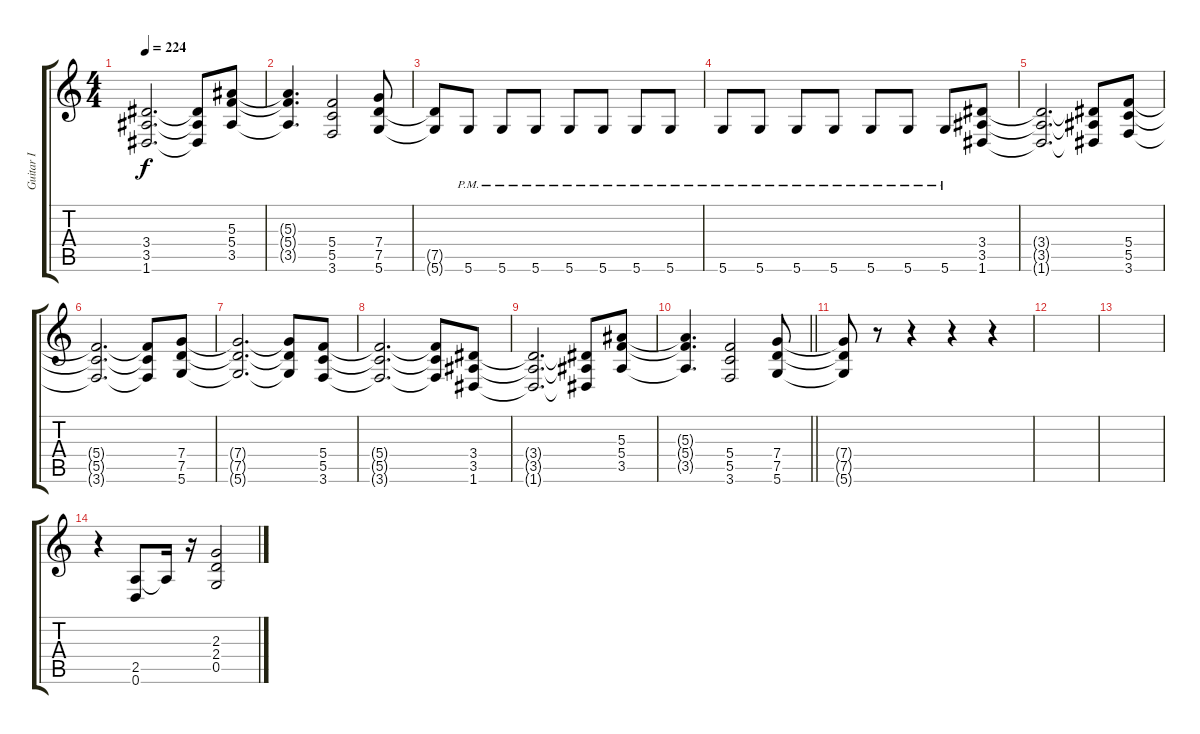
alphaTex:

\track ("Guitar I" "Guitar I") {mute instrument overdrivenguitar}
\staff {score tabs}
\tuning (D4 A3 F3 C3 G2 D2) {hide}
\ts (4 4)
\tempo 224
\clef g2
\ks c
(3.4{t} 3.5{t} 1.6{t}).2{d dy f} (3.4{t} 3.5{t} 1.6{t}).8 (5.3 5.4 3.5).8 |
(5.3{t} 5.4{t} 3.5{t}).4{d} (5.4 5.5 3.6).2 (7.4 7.5 5.6).8 |
(7.5{t} 5.6{t}).8 5.6{pm}.8 5.6{pm}.8 5.6{pm}.8 5.6{pm}.8 5.6{pm}.8 5.6{pm}.8 5.6{pm}.8 |
5.6{pm}.8 5.6{pm}.8 5.6{pm}.8 5.6{pm}.8 5.6{pm}.8 5.6{pm}.8 5.6{pm}.8 (3.4 3.5 1.6).8 |
(3.4{t} 3.5{t} 1.6{t}).2{d} (3.4{t} 3.5{t} 1.6{t}).8 (5.4 5.5 3.6).8 |
(5.4{t} 5.5{t} 3.6{t}).2{d} (5.4{t} 5.5{t} 3.6{t}).8 (7.4 7.5 5.6).8 |
(7.4{t} 7.5{t} 5.6{t}).2{d} (7.4{t} 7.5{t} 5.6{t}).8 (5.4 5.5 3.6).8 |
(5.4{t} 5.5{t} 3.6{t}).2{d} (5.4{t} 5.5{t} 3.6{t}).8 (3.4 3.5 1.6).8 |
(3.4{t} 3.5{t} 1.6{t}).2{d} (3.4{t} 3.5{t} 1.6{t}).8 (5.3 5.4 3.5).8 |
\barLineRight lightlight
(5.3{t} 5.4{t} 3.5{t}).4{d} (5.4 5.5 3.6).2 (7.4 7.5 5.6).8 |
(7.4{t} 7.5{t} 5.6{t}).8 r.8 r.4 r.4 r.4 |
|
|
r.4 (2.5 0.6).8 2.5{t}.16 r.16 (2.3 2.4 0.5).2
